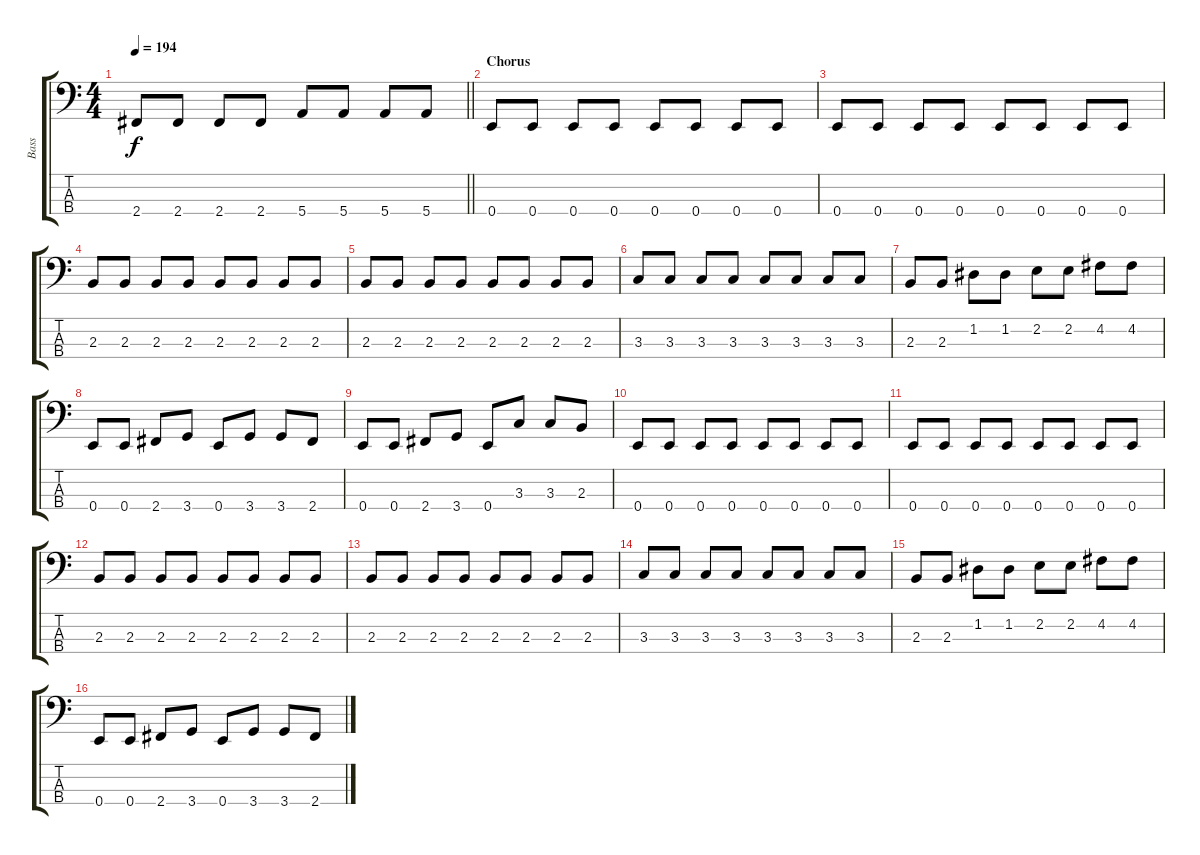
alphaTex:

\track ("Bass" "Bass") {instrument electricbassfinger}
\staff {score tabs}
\tuning (G2 D2 A1 E1) {hide}
\ts (4 4)
\tempo 194
\clef f4
\barLineRight lightlight
\ks c
2.4.8{dy f} 2.4.8 2.4.8 2.4.8 5.4.8 5.4.8 5.4.8 5.4.8 |
\section ("" "Chorus")
0.4.8 0.4.8 0.4.8 0.4.8 0.4.8 0.4.8 0.4.8 0.4.8 |
0.4.8 0.4.8 0.4.8 0.4.8 0.4.8 0.4.8 0.4.8 0.4.8 |
2.3.8 2.3.8 2.3.8 2.3.8 2.3.8 2.3.8 2.3.8 2.3.8 |
2.3.8 2.3.8 2.3.8 2.3.8 2.3.8 2.3.8 2.3.8 2.3.8 |
3.3.8 3.3.8 3.3.8 3.3.8 3.3.8 3.3.8 3.3.8 3.3.8 |
2.3.8 2.3.8 1.2.8 1.2.8 2.2.8 2.2.8 4.2.8 4.2.8 |
0.4.8 0.4.8 2.4.8 3.4.8 0.4.8 3.4.8 3.4.8 2.4.8 |
0.4.8 0.4.8 2.4.8 3.4.8 0.4.8 3.3.8 3.3.8 2.3.8 |
0.4.8 0.4.8 0.4.8 0.4.8 0.4.8 0.4.8 0.4.8 0.4.8 |
0.4.8 0.4.8 0.4.8 0.4.8 0.4.8 0.4.8 0.4.8 0.4.8 |
2.3.8 2.3.8 2.3.8 2.3.8 2.3.8 2.3.8 2.3.8 2.3.8 |
2.3.8 2.3.8 2.3.8 2.3.8 2.3.8 2.3.8 2.3.8 2.3.8 |
3.3.8 3.3.8 3.3.8 3.3.8 3.3.8 3.3.8 3.3.8 3.3.8 |
2.3.8 2.3.8 1.2.8 1.2.8 2.2.8 2.2.8 4.2.8 4.2.8 |
0.4.8 0.4.8 2.4.8 3.4.8 0.4.8 3.4.8 3.4.8 2.4.8
